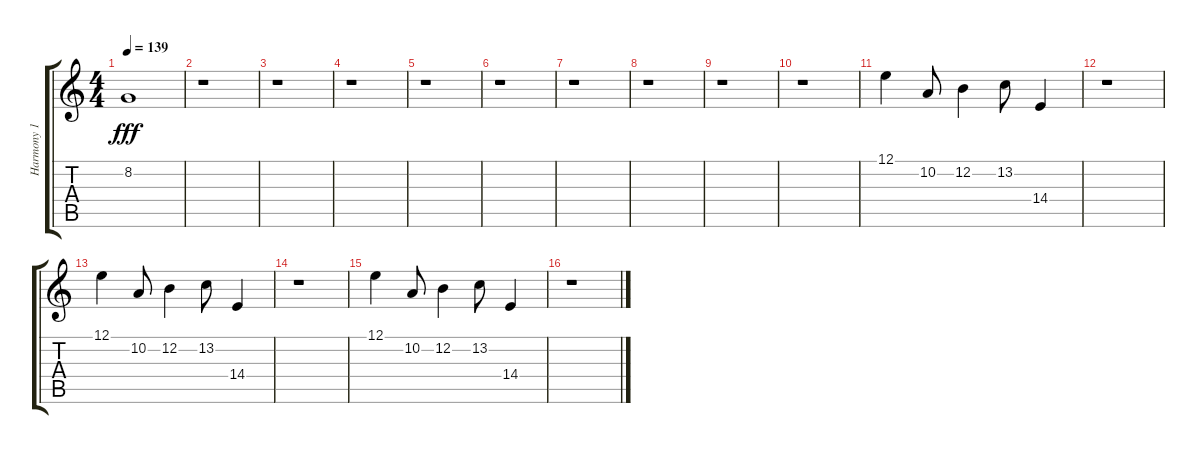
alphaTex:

\track ("Harmony 1" "Harmony 1") {instrument clavinet}
\staff {score tabs}
\tuning (E4 B3 G3 D3 A2 E2) {hide}
\ts (4 4)
\tempo 139
\clef g2
\ks c
8.2.1{dy fff} |
r.1 |
r.1 |
r.1 |
r.1 |
r.1 |
r.1 |
r.1 |
r.1 |
r.1 |
12.1.4 10.2.8 12.2.4 13.2.8 14.4.4 |
r.1 |
12.1.4 10.2.8 12.2.4 13.2.8 14.4.4 |
r.1 |
12.1.4 10.2.8 12.2.4 13.2.8 14.4.4 |
r.1
